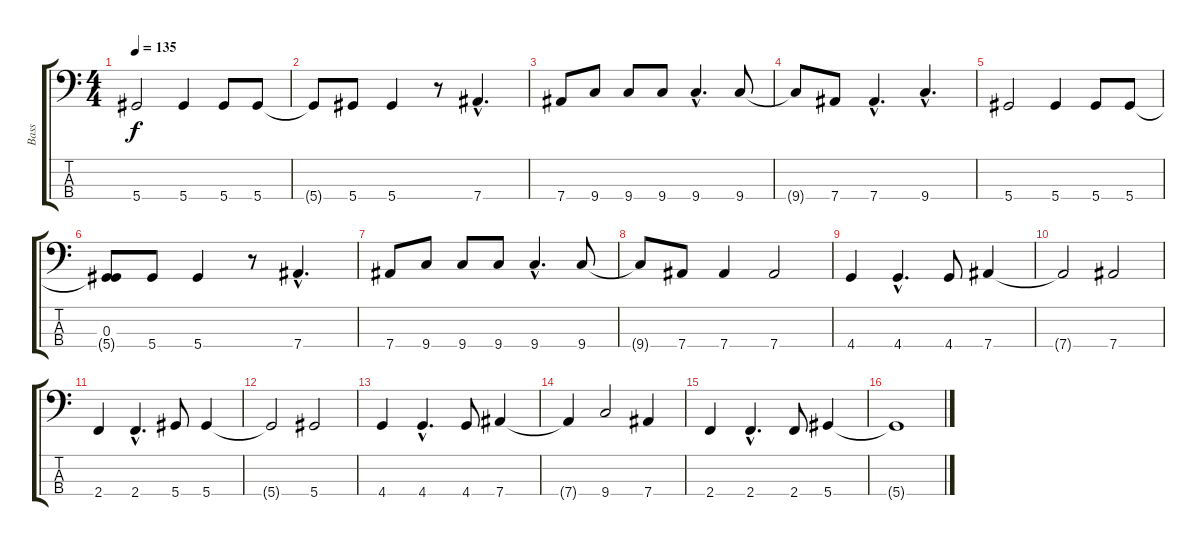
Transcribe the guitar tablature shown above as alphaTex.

\track ("Bass" "Bass") {instrument electricbasspick}
\staff {score tabs}
\tuning (Gb2 Db2 Ab1 Eb1) {hide}
\ts (4 4)
\tempo 135
\clef f4
\ks c
5.4.2{dy f} 5.4.4 5.4.8 5.4.8 |
5.4{t}.8 5.4.8 5.4.4 r.8 7.4{hac}.4{d} |
7.4.8 9.4.8 9.4.8 9.4.8 9.4{hac}.4{d} 9.4.8 |
9.4{t}.8 7.4.8 7.4{hac}.4{d} 9.4{hac}.4{d} |
5.4.2 5.4.4 5.4.8 5.4.8 |
(0.3 5.4{t}).8 5.4.8 5.4.4 r.8 7.4{hac}.4{d} |
7.4.8 9.4.8 9.4.8 9.4.8 9.4{hac}.4{d} 9.4.8 |
9.4{t}.8 7.4.8 7.4.4 7.4.2 |
4.4.4 4.4{hac}.4{d} 4.4.8 7.4.4 |
7.4{t}.2 7.4.2 |
2.4.4 2.4{hac}.4{d} 5.4.8 5.4.4 |
5.4{t}.2 5.4.2 |
4.4.4 4.4{hac}.4{d} 4.4.8 7.4.4 |
7.4{t}.4 9.4.2 7.4.4 |
2.4.4 2.4{hac}.4{d} 2.4.8 5.4.4 |
5.4{t}.1
